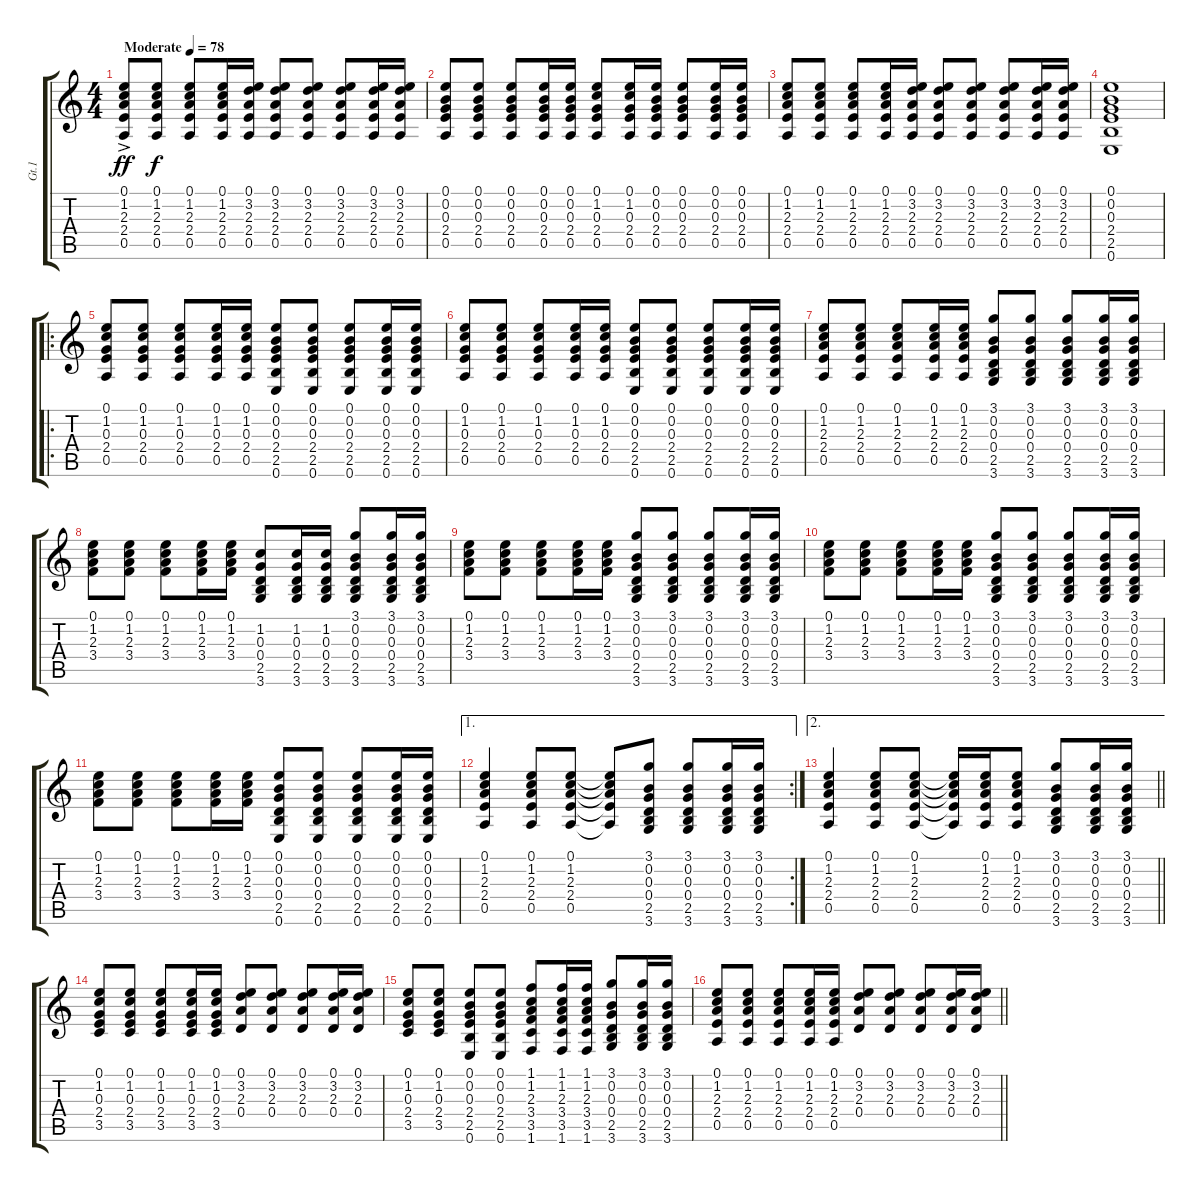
\track ("Gt.1" "Gt.1") {instrument acousticguitarsteel}
\staff {score tabs}
\tuning (E4 B3 G3 D3 A2 E2) {hide}
\ts (4 4)
\tempo (78 "Moderate")
\clef g2
\ks c
(0.1{ac} 1.2{ac} 2.3 2.4 0.5).8{dy ff instrument acousticguitarsteel} (0.1 1.2 2.3 2.4 0.5).8{dy f} (0.1 1.2 2.3 2.4 0.5).8 (0.1 1.2 2.3 2.4 0.5).16 (0.1 3.2 2.3 2.4 0.5).16 (0.1 3.2 2.3 2.4 0.5).8 (0.1 3.2 2.3 2.4 0.5).8 (0.1 3.2 2.3 2.4 0.5).8 (0.1 3.2 2.3 2.4 0.5).16 (0.1 3.2 2.3 2.4 0.5).16 |
(0.1 0.2 0.3 2.4 0.5).8 (0.1 0.2 0.3 2.4 0.5).8 (0.1 0.2 0.3 2.4 0.5).8 (0.1 0.2 0.3 2.4 0.5).16 (0.1 0.2 0.3 2.4 0.5).16 (0.1 1.2 0.3 2.4 0.5).8 (0.1 1.2 0.3 2.4 0.5).16 (0.1 0.2 0.3 2.4 0.5).16 (0.1 0.2 0.3 2.4 0.5).8 (0.1 0.2 0.3 2.4 0.5).16 (0.1 0.2 0.3 2.4 0.5).16 |
(0.1 1.2 2.3 2.4 0.5).8 (0.1 1.2 2.3 2.4 0.5).8 (0.1 1.2 2.3 2.4 0.5).8 (0.1 1.2 2.3 2.4 0.5).16 (0.1 3.2 2.3 2.4 0.5).16 (0.1 3.2 2.3 2.4 0.5).8 (0.1 3.2 2.3 2.4 0.5).8 (0.1 3.2 2.3 2.4 0.5).8 (0.1 3.2 2.3 2.4 0.5).16 (0.1 3.2 2.3 2.4 0.5).16 |
(0.1 0.2 0.3 2.4 2.5 0.6).1 |
\ro
(0.1 1.2 0.3 2.4 0.5).8 (0.1 1.2 0.3 2.4 0.5).8 (0.1 1.2 0.3 2.4 0.5).8 (0.1 1.2 0.3 2.4 0.5).16 (0.1 1.2 0.3 2.4 0.5).16 (0.1 0.2 0.3 2.4 2.5 0.6).8 (0.1 0.2 0.3 2.4 2.5 0.6).8 (0.1 0.2 0.3 2.4 2.5 0.6).8 (0.1 0.2 0.3 2.4 2.5 0.6).16 (0.1 0.2 0.3 2.4 2.5 0.6).16 |
(0.1 1.2 0.3 2.4 0.5).8 (0.1 1.2 0.3 2.4 0.5).8 (0.1 1.2 0.3 2.4 0.5).8 (0.1 1.2 0.3 2.4 0.5).16 (0.1 1.2 0.3 2.4 0.5).16 (0.1 0.2 0.3 2.4 2.5 0.6).8 (0.1 0.2 0.3 2.4 2.5 0.6).8 (0.1 0.2 0.3 2.4 2.5 0.6).8 (0.1 0.2 0.3 2.4 2.5 0.6).16 (0.1 0.2 0.3 2.4 2.5 0.6).16 |
(0.1 1.2 2.3 2.4 0.5).8 (0.1 1.2 2.3 2.4 0.5).8 (0.1 1.2 2.3 2.4 0.5).8 (0.1 1.2 2.3 2.4 0.5).16 (0.1 1.2 2.3 2.4 0.5).16 (3.1 0.2 0.3 0.4 2.5 3.6).8 (3.1 0.2 0.3 0.4 2.5 3.6).8 (3.1 0.2 0.3 0.4 2.5 3.6).8 (3.1 0.2 0.3 0.4 2.5 3.6).16 (3.1 0.2 0.3 0.4 2.5 3.6).16 |
(0.1 1.2 2.3 3.4).8 (0.1 1.2 2.3 3.4).8 (0.1 1.2 2.3 3.4).8 (0.1 1.2 2.3 3.4).16 (0.1 1.2 2.3 3.4).16 (1.2 0.3 0.4 2.5 3.6).8 (1.2 0.3 0.4 2.5 3.6).16 (1.2 0.3 0.4 2.5 3.6).16 (3.1 0.2 0.3 0.4 2.5 3.6).8 (3.1 0.2 0.3 0.4 2.5 3.6).16 (3.1 0.2 0.3 0.4 2.5 3.6).16 |
(0.1 1.2 2.3 3.4).8 (0.1 1.2 2.3 3.4).8 (0.1 1.2 2.3 3.4).8 (0.1 1.2 2.3 3.4).16 (0.1 1.2 2.3 3.4).16 (3.1 0.2 0.3 0.4 2.5 3.6).8 (3.1 0.2 0.3 0.4 2.5 3.6).8 (3.1 0.2 0.3 0.4 2.5 3.6).8 (3.1 0.2 0.3 0.4 2.5 3.6).16 (3.1 0.2 0.3 0.4 2.5 3.6).16 |
(0.1 1.2 2.3 3.4).8 (0.1 1.2 2.3 3.4).8 (0.1 1.2 2.3 3.4).8 (0.1 1.2 2.3 3.4).16 (0.1 1.2 2.3 3.4).16 (3.1 0.2 0.3 0.4 2.5 3.6).8 (3.1 0.2 0.3 0.4 2.5 3.6).8 (3.1 0.2 0.3 0.4 2.5 3.6).8 (3.1 0.2 0.3 0.4 2.5 3.6).16 (3.1 0.2 0.3 0.4 2.5 3.6).16 |
(0.1 1.2 2.3 3.4).8 (0.1 1.2 2.3 3.4).8 (0.1 1.2 2.3 3.4).8 (0.1 1.2 2.3 3.4).16 (0.1 1.2 2.3 3.4).16 (0.1 0.2 0.3 0.4 2.5 0.6).8 (0.1 0.2 0.3 0.4 2.5 0.6).8 (0.1 0.2 0.3 0.4 2.5 0.6).8 (0.1 0.2 0.3 0.4 2.5 0.6).16 (0.1 0.2 0.3 0.4 2.5 0.6).16 |
\ae 1
\rc 2
(0.1 1.2 2.3 2.4 0.5).4 (0.1 1.2 2.3 2.4 0.5).8 (0.1 1.2 2.3 2.4 0.5).8 (0.1{t} 1.2{t} 2.3{t} 2.4{t} 0.5{t}).8 (3.1 0.2 0.3 0.4 2.5 3.6).8 (3.1 0.2 0.3 0.4 2.5 3.6).8 (3.1 0.2 0.3 0.4 2.5 3.6).16 (3.1 0.2 0.3 0.4 2.5 3.6).16 |
\ae 2
\barLineRight lightlight
(0.1 1.2 2.3 2.4 0.5).4 (0.1 1.2 2.3 2.4 0.5).8 (0.1 1.2 2.3 2.4 0.5).8 (0.1{t} 1.2{t} 2.3{t} 2.4{t} 0.5{t}).16 (0.1 1.2 2.3 2.4 0.5).16 (0.1 1.2 2.3 2.4 0.5).8 (3.1 0.2 0.3 0.4 2.5 3.6).8 (3.1 0.2 0.3 0.4 2.5 3.6).16 (3.1 0.2 0.3 0.4 2.5 3.6).16 |
(0.1 1.2 0.3 2.4 3.5).8 (0.1 1.2 0.3 2.4 3.5).8 (0.1 1.2 0.3 2.4 3.5).8 (0.1 1.2 0.3 2.4 3.5).16 (0.1 1.2 0.3 2.4 3.5).16 (0.1 3.2 2.3 0.4).8 (0.1 3.2 2.3 0.4).8 (0.1 3.2 2.3 0.4).8 (0.1 3.2 2.3 0.4).16 (0.1 3.2 2.3 0.4).16 |
(0.1 1.2 0.3 2.4 3.5).8 (0.1 1.2 0.3 2.4 3.5).8 (0.1 0.2 0.3 2.4 2.5 0.6).8 (0.1 0.2 0.3 2.4 2.5 0.6).8 (1.1 1.2 2.3 3.4 3.5 1.6).8 (1.1 1.2 2.3 3.4 3.5 1.6).16 (1.1 1.2 2.3 3.4 3.5 1.6).16 (3.1 0.2 0.3 0.4 2.5 3.6).8 (3.1 0.2 0.3 0.4 2.5 3.6).16 (3.1 0.2 0.3 0.4 2.5 3.6).16 |
\barLineRight lightlight
(0.1 1.2 2.3 2.4 0.5).8 (0.1 1.2 2.3 2.4 0.5).8 (0.1 1.2 2.3 2.4 0.5).8 (0.1 1.2 2.3 2.4 0.5).16 (0.1 1.2 2.3 2.4 0.5).16 (0.1 3.2 2.3 0.4).8 (0.1 3.2 2.3 0.4).8 (0.1 3.2 2.3 0.4).8 (0.1 3.2 2.3 0.4).16 (0.1 3.2 2.3 0.4).16
